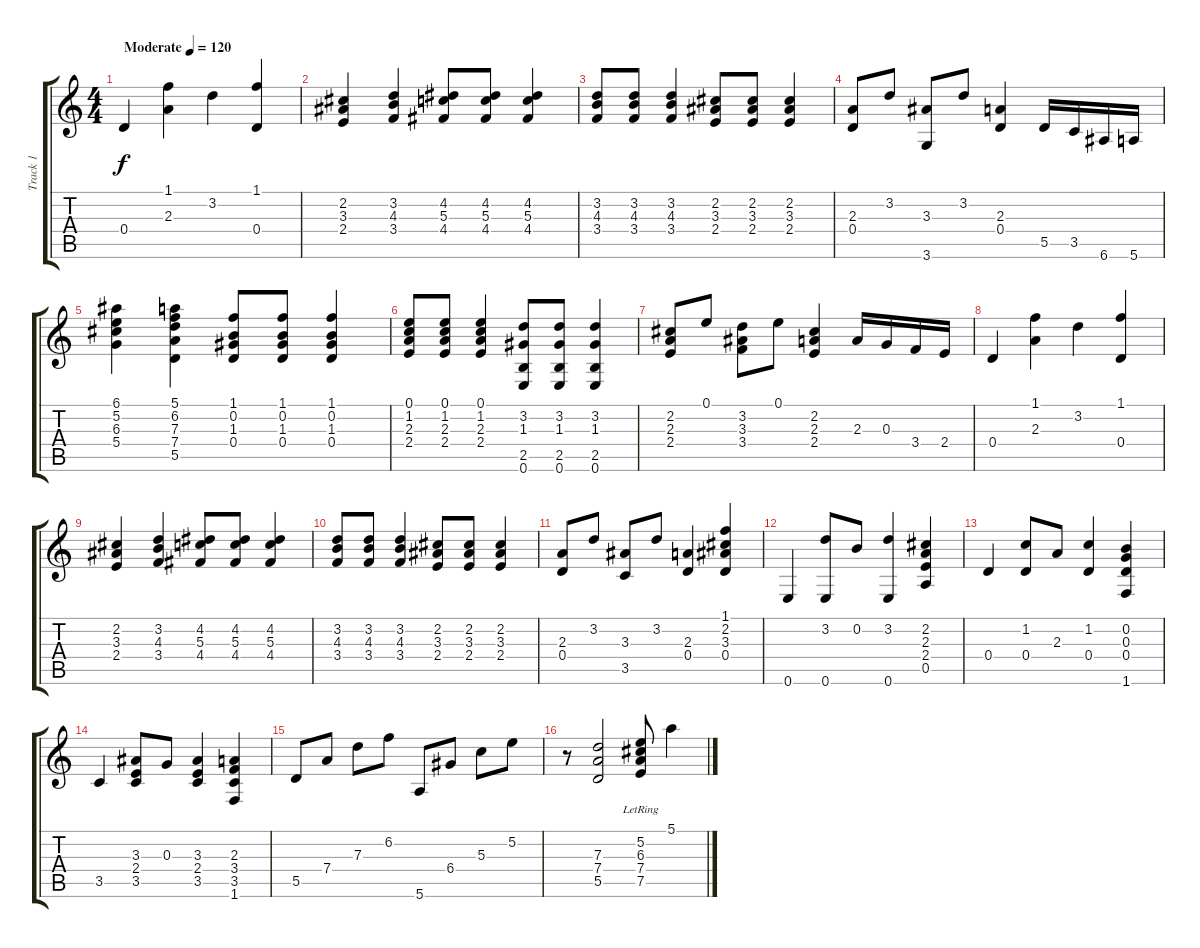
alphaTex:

\track ("Track 1" "Track 1") {instrument acousticguitarsteel}
\staff {score tabs}
\tuning (E4 B3 G3 D3 A2 E2) {hide}
\ts (4 4)
\tempo (120 "Moderate")
\clef g2
\ks c
0.4.4{dy f instrument acousticguitarsteel} (1.1 2.3).4 3.2.4 (1.1 0.4).4 |
(2.2 3.3 2.4).4 (3.2 4.3 3.4).4 (4.2 5.3 4.4).8 (4.2 5.3 4.4).8 (4.2 5.3 4.4).4 |
(3.2 4.3 3.4).8 (3.2 4.3 3.4).8 (3.2 4.3 3.4).4 (2.2 3.3 2.4).8 (2.2 3.3 2.4).8 (2.2 3.3 2.4).4 |
(2.3 0.4).8 3.2.8 (3.3 3.6).8 3.2.8 (2.3 0.4).4 5.5.16 3.5.16 6.6.16 5.6.16 |
(6.1 5.2 6.3 5.4).4 (5.1 6.2 7.3 7.4 5.5).4 (1.1 0.2 1.3 0.4).8 (1.1 0.2 1.3 0.4).8 (1.1 0.2 1.3 0.4).4 |
(0.1 1.2 2.3 2.4).8 (0.1 1.2 2.3 2.4).8 (0.1 1.2 2.3 2.4).4 (3.2 1.3 2.5 0.6).8 (3.2 1.3 2.5 0.6).8 (3.2 1.3 2.5 0.6).4 |
(2.2 2.3 2.4).8 0.1.8 (3.2 3.3 3.4).8 0.1.8 (2.2 2.3 2.4).4 2.3.16 0.3.16 3.4.16 2.4.16 |
0.4.4 (1.1 2.3).4 3.2.4 (1.1 0.4).4 |
(2.2 3.3 2.4).4 (3.2 4.3 3.4).4 (4.2 5.3 4.4).8 (4.2 5.3 4.4).8 (4.2 5.3 4.4).4 |
(3.2 4.3 3.4).8 (3.2 4.3 3.4).8 (3.2 4.3 3.4).4 (2.2 3.3 2.4).8 (2.2 3.3 2.4).8 (2.2 3.3 2.4).4 |
(2.3 0.4).8 3.2.8 (3.3 3.5).8 3.2.8 (2.3 0.4).4 (1.1 2.2 3.3 0.4).4 |
0.6.4 (3.2 0.6).8 0.2.8 (3.2 0.6).4 (2.2 2.3 2.4 0.5).4 |
0.4.4 (1.2 0.4).8 2.3.8 (1.2 0.4).4 (0.2 0.3 0.4 1.6).4 |
3.5.4 (3.3 2.4 3.5).8 0.3.8 (3.3 2.4 3.5).4 (2.3 3.4 3.5 1.6).4 |
5.5.8 7.4.8 7.3.8 6.2.8 5.6.8 6.4.8 5.3.8 5.2.8 |
r.8 (7.3 7.4 5.5).2 (5.2{lr} 6.3{lr} 7.4{lr} 7.5{lr}).8 5.1.4
